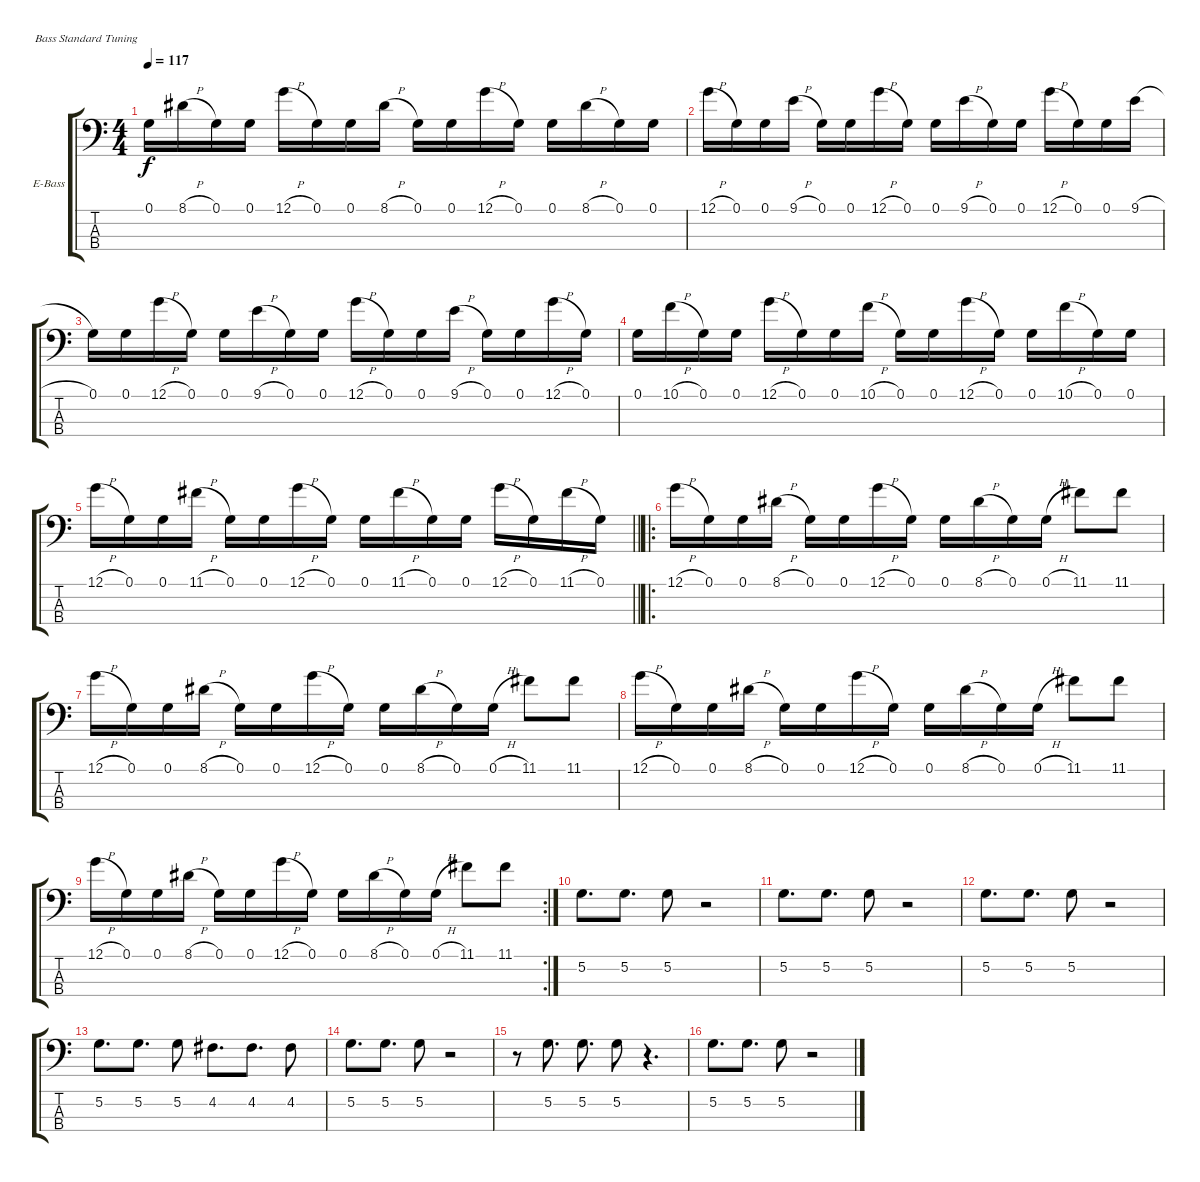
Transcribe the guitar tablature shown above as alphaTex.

\bracketExtendMode groupsimilarinstruments
\firstSystemTrackNameOrientation horizontal
\otherSystemsTrackNameOrientation horizontal
\track ("Christopher bass" "E-Bass") {instrument electricbassfinger}
\staff {score tabs}
\tuning (G2 D2 A1 E1)
\ts (4 4)
\tempo 117
\clef f4
\ks c
0.1.16{dy f} 8.1{h}.16 0.1.16 0.1.16 12.1{h}.16 0.1.16 0.1.16 8.1{h}.16 0.1.16 0.1.16 12.1{h}.16 0.1.16 0.1.16 8.1{h}.16 0.1.16 0.1.16 |
12.1{h}.16 0.1.16 0.1.16 9.1{h}.16 0.1.16 0.1.16 12.1{h}.16 0.1.16 0.1.16 9.1{h}.16 0.1.16 0.1.16 12.1{h}.16 0.1.16 0.1.16 9.1{h}.16 |
0.1.16 0.1.16 12.1{h}.16 0.1.16 0.1.16 9.1{h}.16 0.1.16 0.1.16 12.1{h}.16 0.1.16 0.1.16 9.1{h}.16 0.1.16 0.1.16 12.1{h}.16 0.1.16 |
0.1.16 10.1{h}.16 0.1.16 0.1.16 12.1{h}.16 0.1.16 0.1.16 10.1{h}.16 0.1.16 0.1.16 12.1{h}.16 0.1.16 0.1.16 10.1{h}.16 0.1.16 0.1.16 |
\barLineRight lightlight
12.1{h}.16 0.1.16 0.1.16 11.1{h}.16 0.1.16 0.1.16 12.1{h}.16 0.1.16 0.1.16 11.1{h}.16 0.1.16 0.1.16 12.1{h}.16 0.1.16 11.1{h}.16 0.1.16 |
\ro
12.1{h}.16 0.1.16 0.1.16 8.1{h}.16 0.1.16 0.1.16 12.1{h}.16 0.1.16 0.1.16 8.1{h}.16 0.1.16 0.1{h}.16 11.1.8 11.1.8 |
12.1{h}.16 0.1.16 0.1.16 8.1{h}.16 0.1.16 0.1.16 12.1{h}.16 0.1.16 0.1.16 8.1{h}.16 0.1.16 0.1{h}.16 11.1.8 11.1.8 |
12.1{h}.16 0.1.16 0.1.16 8.1{h}.16 0.1.16 0.1.16 12.1{h}.16 0.1.16 0.1.16 8.1{h}.16 0.1.16 0.1{h}.16 11.1.8 11.1.8 |
\rc 2
12.1{h}.16 0.1.16 0.1.16 8.1{h}.16 0.1.16 0.1.16 12.1{h}.16 0.1.16 0.1.16 8.1{h}.16 0.1.16 0.1{h}.16 11.1.8 11.1.8 |
5.2.8{d} 5.2.8{d} 5.2.8 r.2 |
5.2.8{d} 5.2.8{d} 5.2.8 r.2 |
5.2.8{d} 5.2.8{d} 5.2.8 r.2 |
5.2.8{d} 5.2.8{d} 5.2.8 4.2.8{d} 4.2.8{d} 4.2.8 |
5.2.8{d} 5.2.8{d} 5.2.8 r.2 |
r.8 5.2.8{d} 5.2.8{d} 5.2.8 r.4{d} |
5.2.8{d} 5.2.8{d} 5.2.8 r.2
